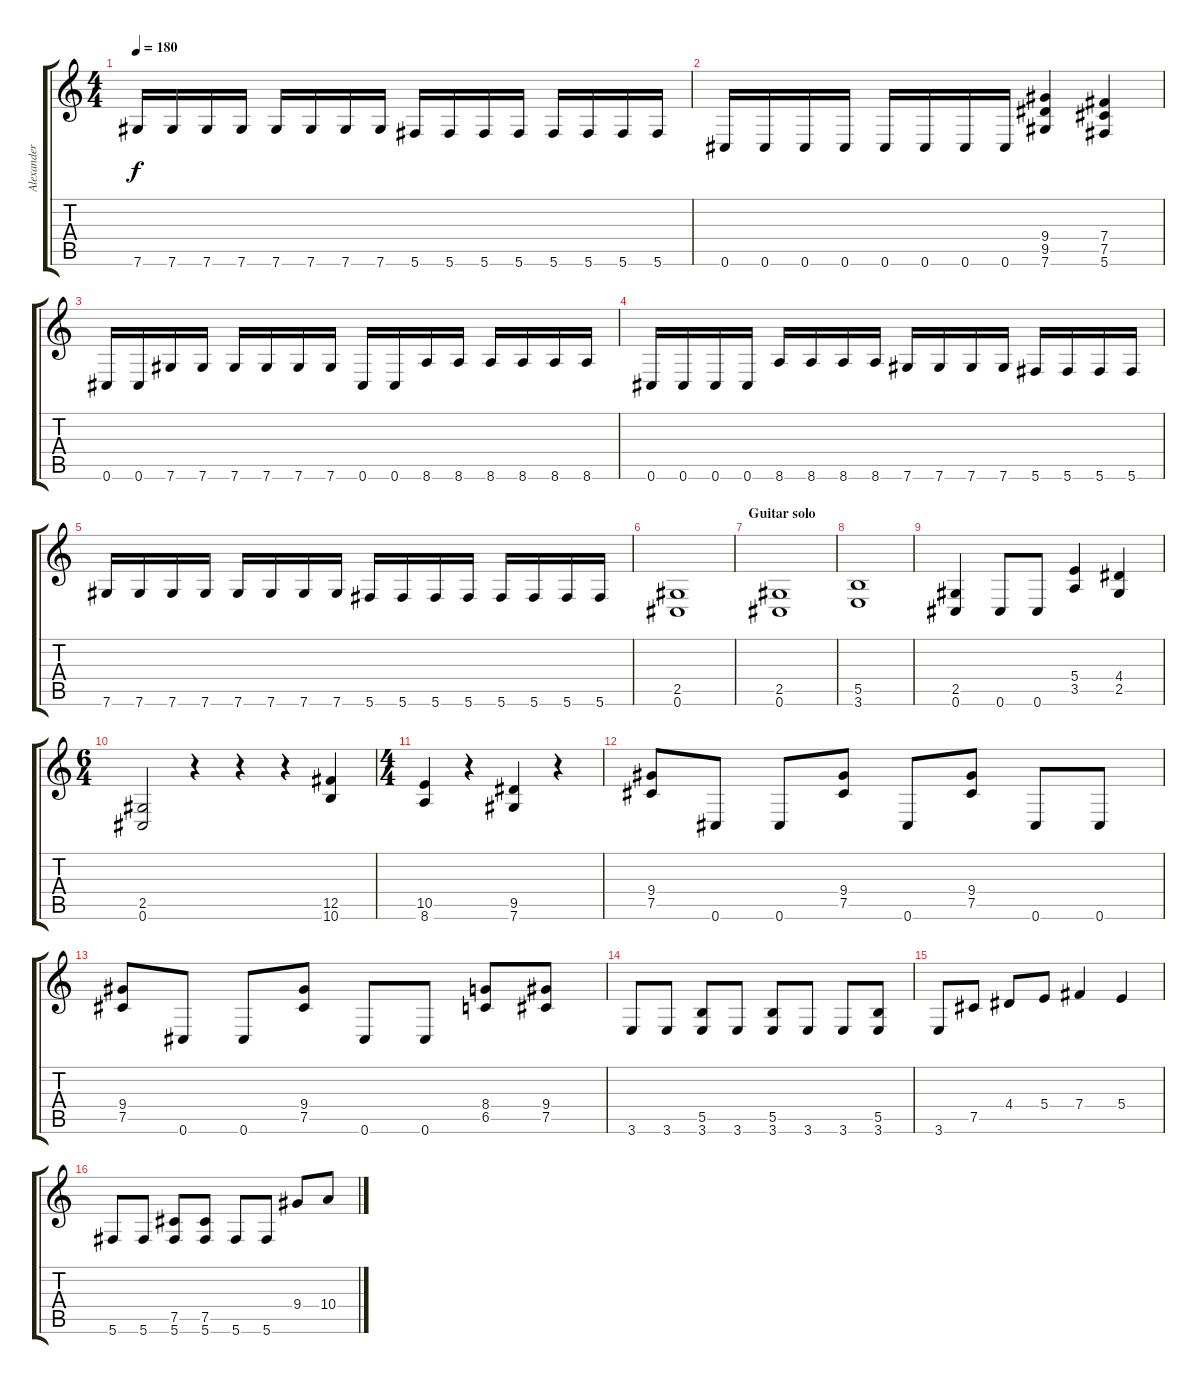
\track ("Alexander " "Alexander ") {instrument distortionguitar}
\staff {score tabs}
\tuning (Db4 Ab3 E3 B2 Gb2 Db2) {hide}
\ts (4 4)
\tempo 180
\clef g2
\ks c
7.6.16{dy f} 7.6.16 7.6.16 7.6.16 7.6.16 7.6.16 7.6.16 7.6.16 5.6.16 5.6.16 5.6.16 5.6.16 5.6.16 5.6.16 5.6.16 5.6.16 |
0.6.16 0.6.16 0.6.16 0.6.16 0.6.16 0.6.16 0.6.16 0.6.16 (9.4 9.5 7.6).4 (7.4 7.5 5.6).4 |
0.6.16 0.6.16 7.6.16 7.6.16 7.6.16 7.6.16 7.6.16 7.6.16 0.6.16 0.6.16 8.6.16 8.6.16 8.6.16 8.6.16 8.6.16 8.6.16 |
0.6.16 0.6.16 0.6.16 0.6.16 8.6.16 8.6.16 8.6.16 8.6.16 7.6.16 7.6.16 7.6.16 7.6.16 5.6.16 5.6.16 5.6.16 5.6.16 |
7.6.16 7.6.16 7.6.16 7.6.16 7.6.16 7.6.16 7.6.16 7.6.16 5.6.16 5.6.16 5.6.16 5.6.16 5.6.16 5.6.16 5.6.16 5.6.16 |
(2.5 0.6).1 |
\section ("" "Guitar solo")
(2.5 0.6).1 |
(5.5 3.6).1 |
(2.5 0.6).4 0.6.8 0.6.8 (5.4 3.5).4 (4.4 2.5).4 |
\ts (6 4)
(2.5 0.6).2 r.4 r.4 r.4 (12.5 10.6).4 |
\ts (4 4)
(10.5 8.6).4 r.4 (9.5 7.6).4 r.4 |
(9.4 7.5).8 0.6.8 0.6.8 (9.4 7.5).8 0.6.8 (9.4 7.5).8 0.6.8 0.6.8 |
(9.4 7.5).8 0.6.8 0.6.8 (9.4 7.5).8 0.6.8 0.6.8 (8.4 6.5).8 (9.4 7.5).8 |
3.6.8 3.6.8 (5.5 3.6).8 3.6.8 (5.5 3.6).8 3.6.8 3.6.8 (5.5 3.6).8 |
3.6.8 7.5.8 4.4.8 5.4.8 7.4.4 5.4.4 |
5.6.8 5.6.8 (7.5 5.6).8 (7.5 5.6).8 5.6.8 5.6.8 9.4.8 10.4.8
